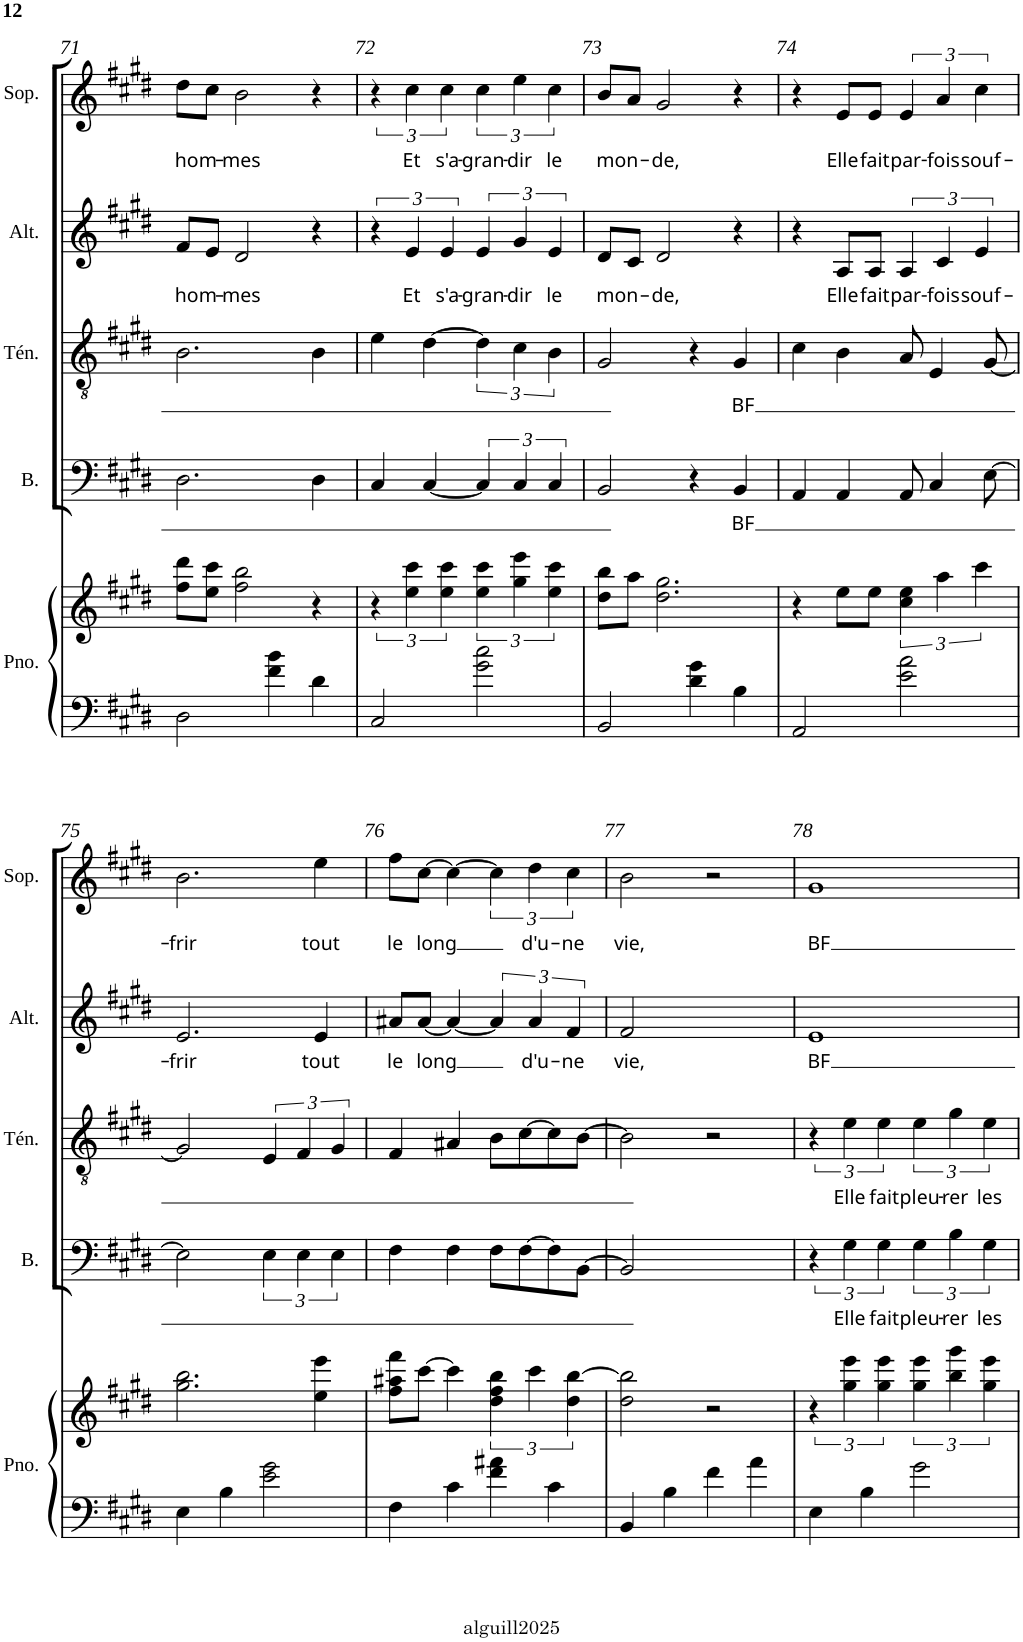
**kern	**kern	**kern	**text	**kern	**text	**kern	**text	**kern	**text
*part5	*part5	*part4	*part4	*part3	*part3	*part2	*part2	*part1	*part1
*staff6	*staff5	*staff4	*staff4	*staff3	*staff3	*staff2	*staff2	*staff1	*staff1
*I"Piano	*	*I"Basse	*	*I"Ténor	*	*I"Alto	*	*I"Soprano	*
*I'Pno.	*	*I'B.	*	*I'Tén.	*	*I'Alt.	*	*I'Sop.	*
!!LO:PB:g=z
*clefF4	*clefG2	*clefF4	*	*clefGv2	*	*clefG2	*	*clefG2	*
*k[f#c#g#d#]	*k[f#c#g#d#]	*k[f#c#g#d#]	*	*k[f#c#g#d#]	*	*k[f#c#g#d#]	*	*k[f#c#g#d#]	*
*E:	*E:	*E:	*	*E:	*	*E:	*	*E:	*
*M4/4	*M4/4	*M4/4	*	*M4/4	*	*M4/4	*	*M4/4	*
*met(c)	*met(c)	*met(c)	*	*met(c)	*	*met(c)	*	*met(c)	*
=71	=71	=71	=71	=71	=71	=71	=71	=71	=71
!	!	!	!	!	!	!	!LO:LY:b	!	!LO:LY:b
2D#\	8ff#\ 8ddd#\L	2.D#\	.	2.B\	.	8f#/L	hom-	8dd#\L	hom-
.	8ee\ 8ccc#\J	.	.	.	.	8e/J	.	8cc#\J	.
!	!	!	!	!	!	!	!LO:LY:b	!	!LO:LY:b
.	2ff#\ 2bb\	.	.	.	.	2d#/	-mes	2b\	-mes
4f#\ 4b\	.	.	.	.	.	.	.	.	.
4d#\	4r	4D#\	.	4B\	.	4r	.	4r	.
=72	=72	=72	=72	=72	=72	=72	=72	=72	=72
2C#/	6r	4C#/	.	4e\	.	6r	.	6r	.
!	!	!	!	!	!	!	!LO:LY:b	!	!LO:LY:b
.	6ee\ 6ccc#\	.	.	.	.	6e/	Et	6cc#\	Et
.	.	[4C#/	.	[4d#\	.	.	.	.	.
!	!	!	!	!	!	!	!LO:LY:b	!	!LO:LY:b
.	6ee\ 6ccc#\	.	.	.	.	6e/	s'a-	6cc#\	s'a-
!	!	!	!	!	!	!	!LO:LY:b	!	!LO:LY:b
2g#\ 2cc#\	6ee\ 6ccc#\	6C#/]	.	6d#\]	.	6e/	-gran-	6cc#\	-gran-
!	!	!	!	!	!	!	!LO:LY:b	!	!LO:LY:b
.	6gg#\ 6eee\	6C#/	.	6c#\	.	6g#/	-dir	6ee\	-dir
!	!	!	!	!	!	!	!LO:LY:b	!	!LO:LY:b
.	6ee\ 6ccc#\	6C#/	.	6B\	.	6e/	le	6cc#\	le
=73	=73	=73	=73	=73	=73	=73	=73	=73	=73
!	!	!	!	!	!	!	!LO:LY:b	!	!LO:LY:b
2BB/	8dd#\ 8bb\L	2BB/	.	2G#/	.	8d#/L	mon-	8b/L	mon-
.	8aa\J	.	.	.	.	8c#/J	.	8a/J	.
!	!	!	!	!	!	!	!LO:LY:b	!	!LO:LY:b
.	2.dd#\ 2.gg#\	.	.	.	.	2d#/	-de,	2g#/	-de,
4d#\ 4g#\	.	4r	.	4r	.	.	.	.	.
!	!	!	!LO:LY:b	!	!LO:LY:b	!	!	!	!
4B\	.	4BB/	BF	4G#/	BF	4r	.	4r	.
=74	=74	=74	=74	=74	=74	=74	=74	=74	=74
2AA/	4r	4AA/	.	4c#\	.	4r	.	4r	.
!	!	!	!	!	!	!	!LO:LY:b	!	!LO:LY:b
.	8ee\L	4AA/	.	4B\	.	8A/L	Elle	8e/L	Elle
!	!	!	!	!	!	!	!LO:LY:b	!	!LO:LY:b
.	8ee\J	.	.	.	.	8A/J	fait	8e/J	fait
!	!	!	!	!	!	!	!LO:LY:b	!	!LO:LY:b
2e\ 2a\	6cc#\ 6ee\	8AA/	.	8A/	.	6A/	par-	6e/	par-
.	.	4C#/	.	4E/	.	.	.	.	.
!	!	!	!	!	!	!	!LO:LY:b	!	!LO:LY:b
.	6aa\	.	.	.	.	6c#/	-fois	6a/	-fois
!	!	!	!	!	!	!	!LO:LY:b	!	!LO:LY:b
.	6ccc#\	.	.	.	.	6e/	souf-	6cc#\	souf-
.	.	[8E\	.	[8G#/	.	.	.	.	.
!!LO:LB:g=z
=75	=75	=75	=75	=75	=75	=75	=75	=75	=75
!	!	!	!	!	!	!	!LO:LY:b	!	!LO:LY:b
4E\	2.gg#\ 2.bb\	2E\]	.	2G#/]	.	2.e/	-frir	2.b\	-frir
4B\	.	.	.	.	.	.	.	.	.
2e\ 2g#\	.	6E\	.	6E/	.	.	.	.	.
.	.	6E\	.	6F#/	.	.	.	.	.
!	!	!	!	!	!	!	!LO:LY:b	!	!LO:LY:b
.	4ee\ 4eee\	.	.	.	.	4e/	tout	4ee\	tout
.	.	6E\	.	6G#/	.	.	.	.	.
=76	=76	=76	=76	=76	=76	=76	=76	=76	=76
!	!	!	!	!	!	!	!LO:LY:b	!	!LO:LY:b
4F#\	8ff#\ 8aa#X\ 8fff#\L	4F#\	.	4F#/	.	8a#X/L	le	8ff#\L	le
!	!	!	!	!	!	!	!LO:LY:b	!	!LO:LY:b
.	[8ccc#\J	.	.	.	.	[8a#/J	long	[8cc#\J	long
4c#\	4ccc#\]	4F#\	.	4A#X/	.	4a#/_	.	4cc#\_	.
4f#\ 4a#X\	6dd#\ 6ff#\ 6bb\	8F#\L	.	8B\L	.	6a#/]	.	6cc#\]	.
.	.	[8F#\	.	[8c#\	.	.	.	.	.
!	!	!	!	!	!	!	!LO:LY:b	!	!LO:LY:b
.	6ccc#\	.	.	.	.	6a#/	d'u-	6dd#\	d'u-
4c#\	.	8F#\]	.	8c#\]	.	.	.	.	.
!	!	!	!	!	!	!	!LO:LY:b	!	!LO:LY:b
.	6dd#\ [6bb\	.	.	.	.	6f#/	-ne	6cc#\	-ne
.	.	[8BB\J	.	[8B\J	.	.	.	.	.
=77	=77	=77	=77	=77	=77	=77	=77	=77	=77
!	!	!	!	!	!	!	!LO:LY:b	!	!LO:LY:b
4BB/	2dd#\ 2bb\]	2BB/]	.	2B\]	.	2f#/	vie,	2b\	vie,
4B\	.	.	.	.	.	.	.	.	.
4f#\	2r	2ryy	.	2r	.	2ryy	.	2r	.
4a\	.	.	.	.	.	.	.	.	.
=78	=78	=78	=78	=78	=78	=78	=78	=78	=78
!	!	!	!	!	!	!	!LO:LY:b	!	!LO:LY:b
4E\	6r	6r	.	6r	.	1e	BF	1g#	BF
!	!	!	!LO:LY:b	!	!LO:LY:b	!	!	!	!
.	6gg#\ 6eee\	6G#\	Elle	6e\	Elle	.	.	.	.
4B\	.	.	.	.	.	.	.	.	.
!	!	!	!LO:LY:b	!	!LO:LY:b	!	!	!	!
.	6gg#\ 6eee\	6G#\	fait	6e\	fait	.	.	.	.
!	!	!	!LO:LY:b	!	!LO:LY:b	!	!	!	!
2g#\	6gg#\ 6eee\	6G#\	pleu-	6e\	pleu-	.	.	.	.
!	!	!	!LO:LY:b	!	!LO:LY:b	!	!	!	!
.	6bb\ 6ggg#\	6B\	-rer	6g#\	-rer	.	.	.	.
!	!	!	!LO:LY:b	!	!LO:LY:b	!	!	!	!
.	6gg#\ 6eee\	6G#\	les	6e\	les	.	.	.	.
=	=	=	=	=	=	=	=	=	=
*-	*-	*-	*-	*-	*-	*-	*-	*-	*-
